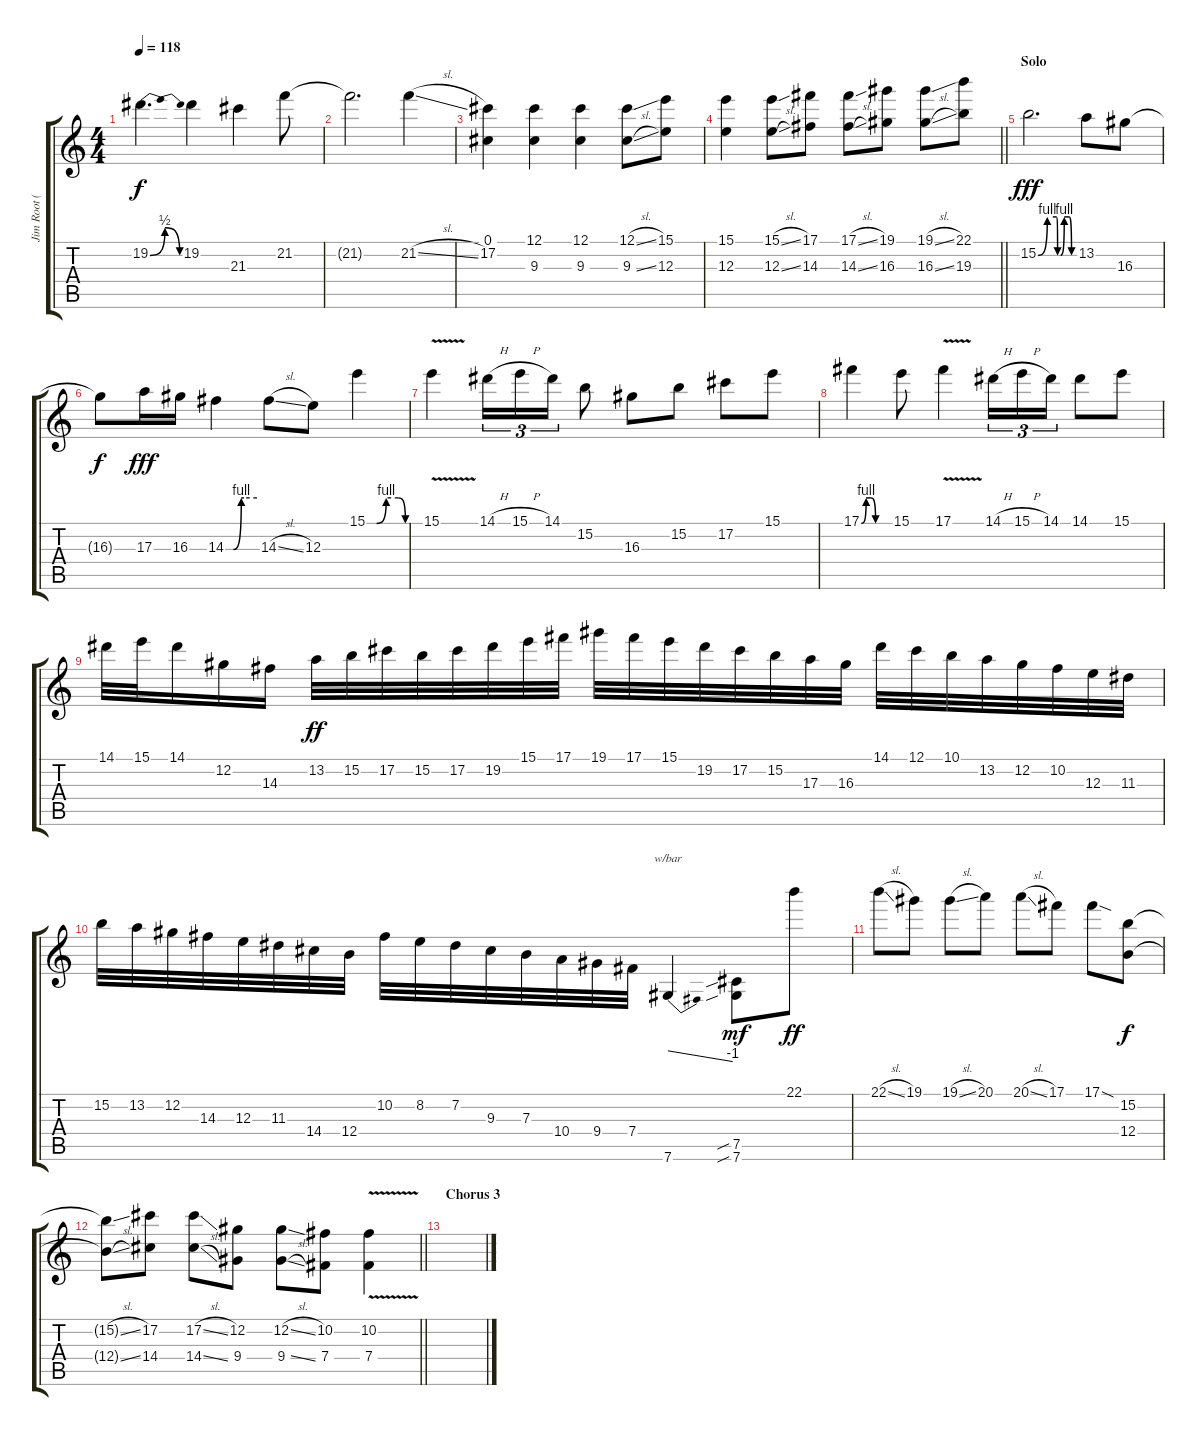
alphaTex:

\track ("Jim Root (Solo)" "Jim Root (") {instrument overdrivenguitar}
\staff {score tabs}
\tuning (Db4 Ab3 E3 B2 Gb2 Db2) {hide}
\ts (4 4)
\tempo 118
\clef g2
\ks c
19.2{be (bendrelease 0 0 54 2 58 2 60 0)}.4{d dy f} 19.2.4 21.3.4 21.2.8 |
21.2{t}.2{d} 21.2{sl}.4 |
(0.1 17.2).4 (12.1 9.3).4 (12.1 9.3).4 (12.1{sl} 9.3{sl}).8 (15.1 12.3).8 |
\barLineRight lightlight
(15.1 12.3).4 (15.1{sl} 12.3{sl}).8 (17.1 14.3).8 (17.1{sl} 14.3{sl}).8 (19.1 16.3).8 (19.1{sl} 16.3{sl}).8 (22.1 19.3).8 |
\section ("" "Solo")
15.2{be (custom 0 0 15 4 30 4 32 0 37 0 43 4 51 4 55 0 60 0)}.2{d dy fff volume 16} 13.2.8 16.3.8 |
16.3{t}.8{dy f} 17.3.16{dy fff} 16.3.16 14.3{be (custom 0 0 15 0 30 4 35 4 60 4)}.4 14.3{sl}.8 12.3.8 15.1{be (custom 0 0 8 0 15 0 30 4 49 4 60 0)}.4 |
15.1{v}.4 14.1{h}.16{tu (3 2)} 15.1{h}.16{tu (3 2)} 14.1.16{tu (3 2)} 15.2.8 16.3.8 15.2.8 17.2.8 15.1.8 |
17.1{be (custom 0 0 10 4 20 4 30 0 60 0)}.4 15.1.8 17.1{v}.4 14.1{h}.16{tu (3 2)} 15.1{h}.16{tu (3 2)} 14.1.16{tu (3 2)} 14.1.8 15.1.8 |
14.1.32 15.1.32 14.1.16 12.2.16 14.3.16 13.2.32{dy ff} 15.2.32 17.2.32 15.2.32 17.2.32 19.2.32 15.1.32 17.1.32 19.1.32 17.1.32 15.1.32 19.2.32 17.2.32 15.2.32 17.3.32 16.3.32 14.1.32 12.1.32 10.1.32 13.2.32 12.2.32 10.2.32 12.3.32 11.3.32 |
15.2.32 13.2.32 12.2.32 14.3.32 12.3.32 11.3.32 14.4.32 12.4.32 10.2.32 8.2.32 7.2.32 9.3.32 7.3.32 10.4.32 9.4.32 7.4.32 7.6.4{tbe (dive default 0 0 60 -4)} (7.5{sib} 7.6{sib}).8{dy mf} 22.1.8{dy ff} |
22.1{sl}.8 19.1.8 19.1{sl}.8 20.1.8 20.1{sl}.8 17.1.8 17.1{sod}.8 (15.2 12.4).8{dy f} |
\barLineRight lightlight
(15.2{sl t} 12.4{sl t}).8 (17.2 14.4).8 (17.2{sl} 14.4{sl}).8 (12.2 9.4).8 (12.2{sl} 9.4{sl}).8 (10.2 7.4).8 (10.2{v} 7.4).4 |
\section ("" "Chorus 3")
